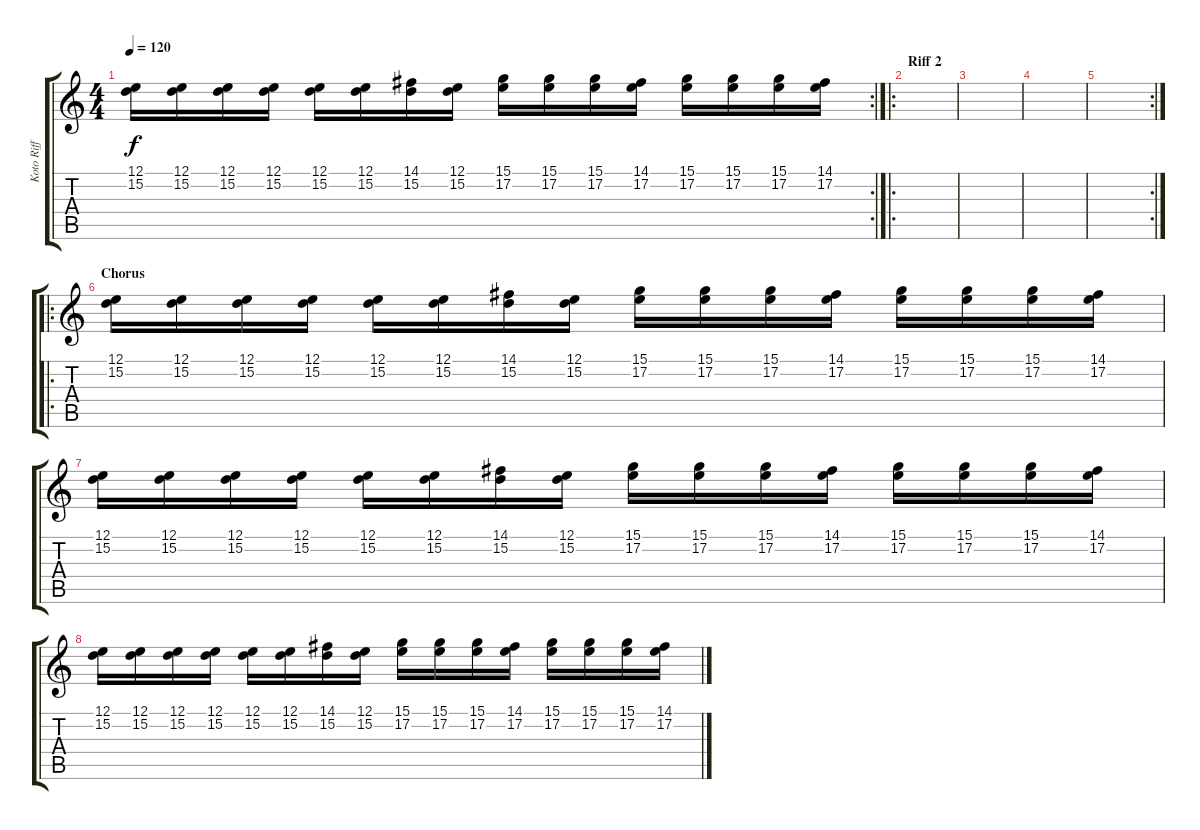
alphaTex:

\track ("Koto Riff" "Koto Riff") {instrument koto}
\staff {score tabs}
\tuning (E4 B3 G3 D3 A2 E2) {hide}
\rc 2
\ts (4 4)
\tempo 120
\clef g2
\ks c
(12.1 15.2).16{dy f} (12.1 15.2).16 (12.1 15.2).16 (12.1 15.2).16 (12.1 15.2).16 (12.1 15.2).16 (14.1 15.2).16 (12.1 15.2).16 (15.1 17.2).16 (15.1 17.2).16 (15.1 17.2).16 (14.1 17.2).16 (15.1 17.2).16 (15.1 17.2).16 (15.1 17.2).16 (14.1 17.2).16 |
\ro
\section ("" "Riff 2")
|
|
|
\rc 2
|
\ro
\section ("" "Chorus")
(12.1 15.2).16 (12.1 15.2).16 (12.1 15.2).16 (12.1 15.2).16 (12.1 15.2).16 (12.1 15.2).16 (14.1 15.2).16 (12.1 15.2).16 (15.1 17.2).16 (15.1 17.2).16 (15.1 17.2).16 (14.1 17.2).16 (15.1 17.2).16 (15.1 17.2).16 (15.1 17.2).16 (14.1 17.2).16 |
(12.1 15.2).16 (12.1 15.2).16 (12.1 15.2).16 (12.1 15.2).16 (12.1 15.2).16 (12.1 15.2).16 (14.1 15.2).16 (12.1 15.2).16 (15.1 17.2).16 (15.1 17.2).16 (15.1 17.2).16 (14.1 17.2).16 (15.1 17.2).16 (15.1 17.2).16 (15.1 17.2).16 (14.1 17.2).16 |
(12.1 15.2).16 (12.1 15.2).16 (12.1 15.2).16 (12.1 15.2).16 (12.1 15.2).16 (12.1 15.2).16 (14.1 15.2).16 (12.1 15.2).16 (15.1 17.2).16 (15.1 17.2).16 (15.1 17.2).16 (14.1 17.2).16 (15.1 17.2).16 (15.1 17.2).16 (15.1 17.2).16 (14.1 17.2).16
